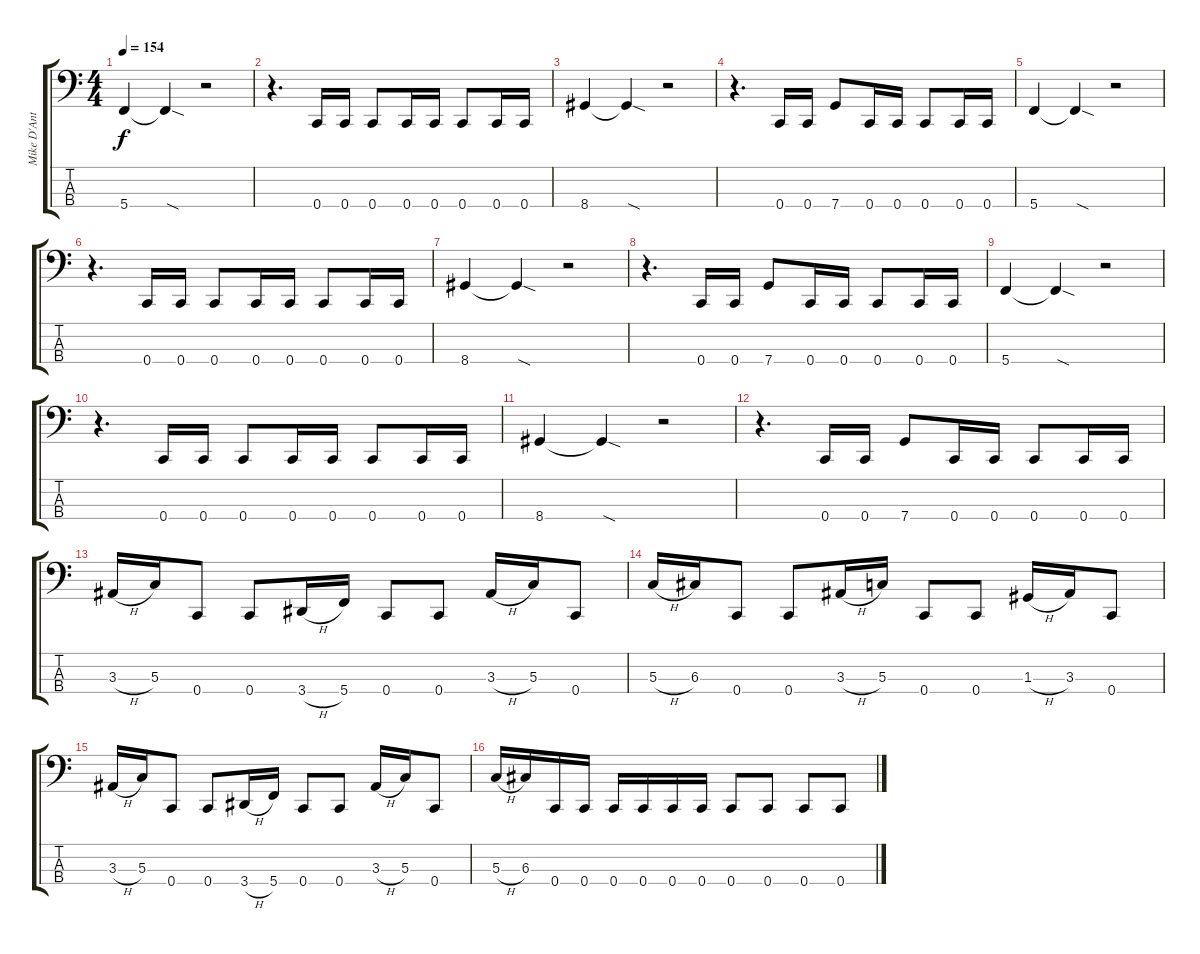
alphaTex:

\track ("Mike D'Antonio" "Mike D'Ant") {instrument electricbasspick}
\staff {score tabs}
\tuning (F2 C2 G1 C1) {hide}
\ts (4 4)
\tempo 154
\clef f4
\ks c
5.4.4{dy f} 5.4{sod t}.4 r.2 |
r.4{d} 0.4.16 0.4.16 0.4.8 0.4.16 0.4.16 0.4.8 0.4.16 0.4.16 |
8.4.4 8.4{sod t}.4 r.2 |
r.4{d} 0.4.16 0.4.16 7.4.8 0.4.16 0.4.16 0.4.8 0.4.16 0.4.16 |
5.4.4 5.4{sod t}.4 r.2 |
r.4{d} 0.4.16 0.4.16 0.4.8 0.4.16 0.4.16 0.4.8 0.4.16 0.4.16 |
8.4.4 8.4{sod t}.4 r.2 |
r.4{d} 0.4.16 0.4.16 7.4.8 0.4.16 0.4.16 0.4.8 0.4.16 0.4.16 |
5.4.4 5.4{sod t}.4 r.2 |
r.4{d} 0.4.16 0.4.16 0.4.8 0.4.16 0.4.16 0.4.8 0.4.16 0.4.16 |
8.4.4 8.4{sod t}.4 r.2 |
r.4{d} 0.4.16 0.4.16 7.4.8 0.4.16 0.4.16 0.4.8 0.4.16 0.4.16 |
3.3{h}.16 5.3.16 0.4.8 0.4.8 3.4{h}.16 5.4.16 0.4.8 0.4.8 3.3{h}.16 5.3.16 0.4.8 |
5.3{h}.16 6.3.16 0.4.8 0.4.8 3.3{h}.16 5.3.16 0.4.8 0.4.8 1.3{h}.16 3.3.16 0.4.8 |
3.3{h}.16 5.3.16 0.4.8 0.4.8 3.4{h}.16 5.4.16 0.4.8 0.4.8 3.3{h}.16 5.3.16 0.4.8 |
5.3{h}.16 6.3.16 0.4.16 0.4.16 0.4.16 0.4.16 0.4.16 0.4.16 0.4.8 0.4.8 0.4.8 0.4.8
